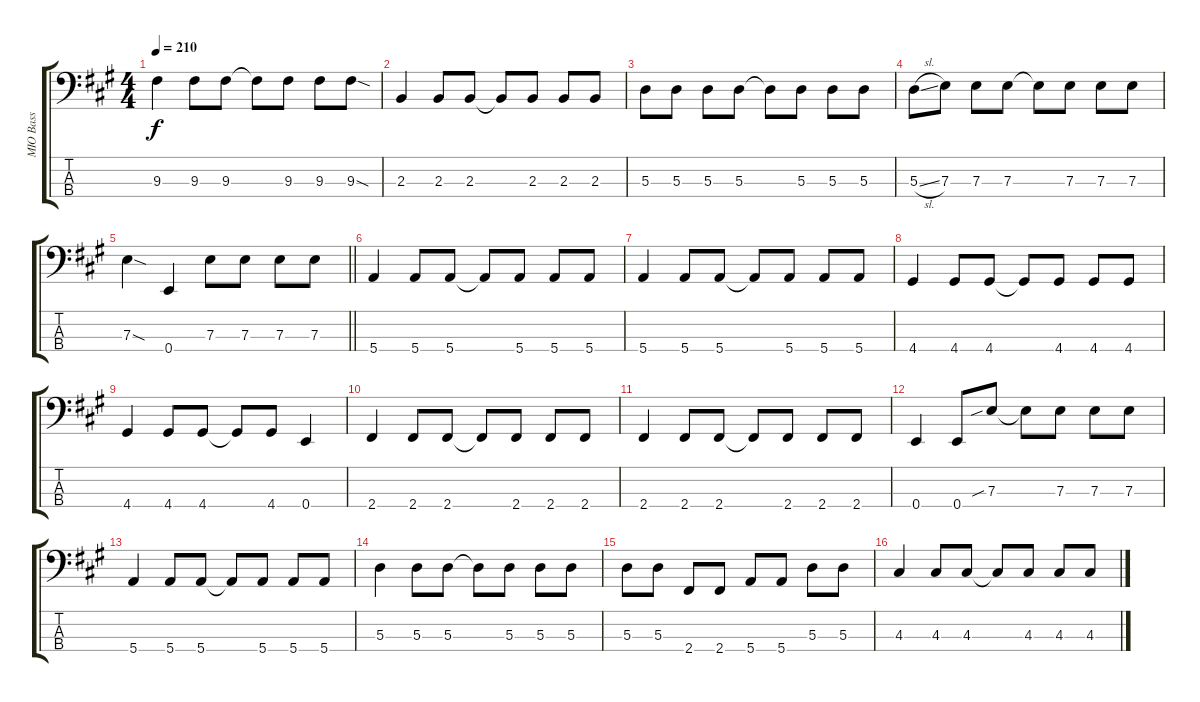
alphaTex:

\track ("MIO Bass" "MIO Bass") {instrument electricbassfinger}
\staff {score tabs}
\tuning (G2 D2 A1 E1) {hide}
\ts (4 4)
\tempo 210
\clef f4
\ks a
9.3.4{dy f} 9.3.8 9.3.8 9.3{t}.8 9.3.8 9.3.8 9.3{sod}.8 |
2.3.4 2.3.8 2.3.8 2.3{t}.8 2.3.8 2.3.8 2.3.8 |
5.3.8 5.3.8 5.3.8 5.3.8 5.3{t}.8 5.3.8 5.3.8 5.3.8 |
5.3{sl}.8 7.3.8 7.3.8 7.3.8 7.3{t}.8 7.3.8 7.3.8 7.3.8 |
\barLineRight lightlight
7.3{sod}.4 0.4.4 7.3.8 7.3.8 7.3.8 7.3.8 |
5.4.4 5.4.8 5.4.8 5.4{t}.8 5.4.8 5.4.8 5.4.8 |
5.4.4 5.4.8 5.4.8 5.4{t}.8 5.4.8 5.4.8 5.4.8 |
4.4.4 4.4.8 4.4.8 4.4{t}.8 4.4.8 4.4.8 4.4.8 |
4.4.4 4.4.8 4.4.8 4.4{t}.8 4.4.8 0.4.4 |
2.4.4 2.4.8 2.4.8 2.4{t}.8 2.4.8 2.4.8 2.4.8 |
2.4.4 2.4.8 2.4.8 2.4{t}.8 2.4.8 2.4.8 2.4.8 |
0.4.4 0.4.8 7.3{sib}.8 7.3{t}.8 7.3.8 7.3.8 7.3.8 |
5.4.4 5.4.8 5.4.8 5.4{t}.8 5.4.8 5.4.8 5.4.8 |
5.3.4 5.3.8 5.3.8 5.3{t}.8 5.3.8 5.3.8 5.3.8 |
5.3.8 5.3.8 2.4.8 2.4.8 5.4.8 5.4.8 5.3.8 5.3.8 |
4.3.4 4.3.8 4.3.8 4.3{t}.8 4.3.8 4.3.8 4.3.8
